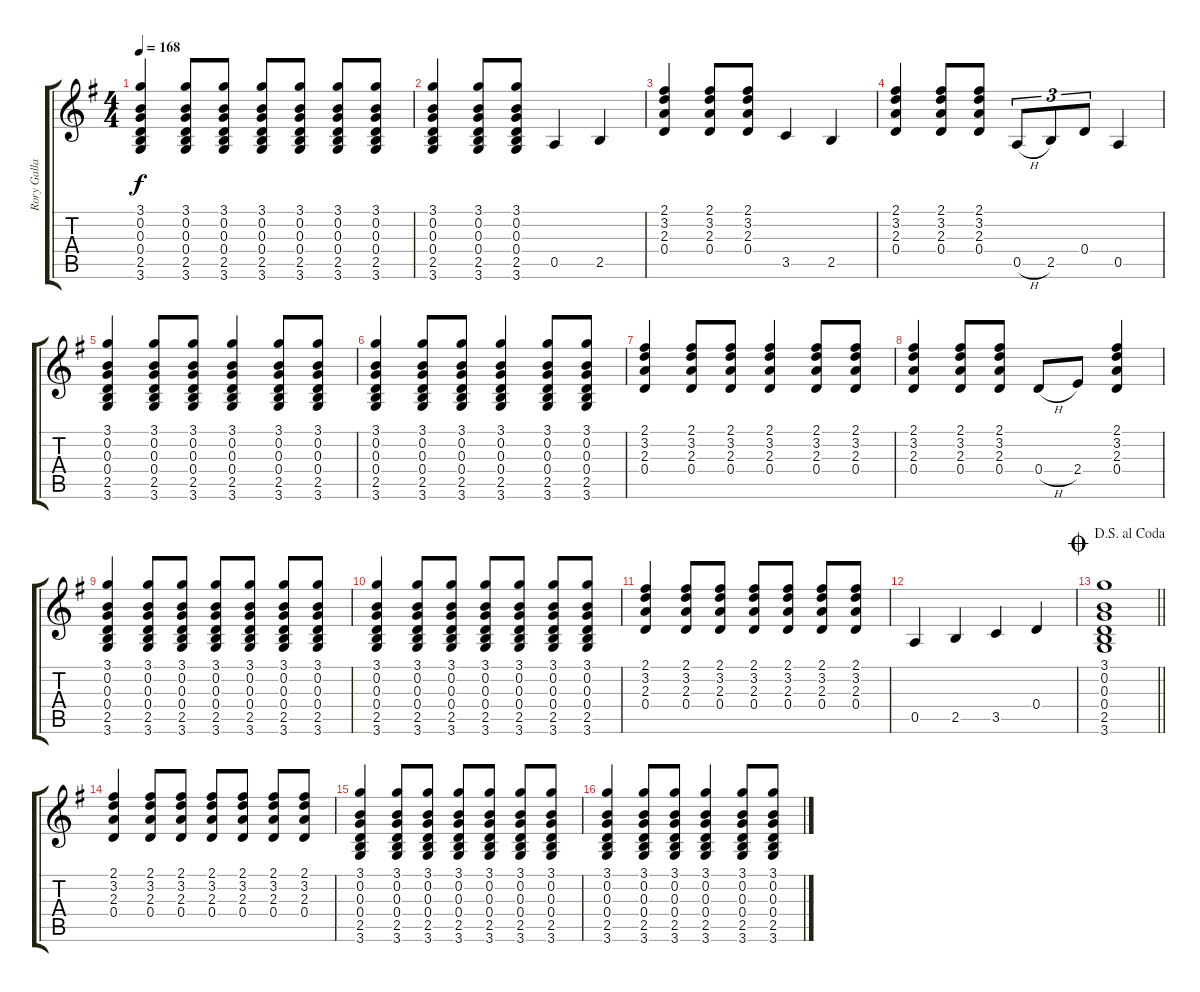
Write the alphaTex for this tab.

\track ("Rory Gallagher - Acoustic Guitar" "Rory Galla") {instrument acousticguitarsteel}
\staff {score tabs}
\tuning (E4 B3 G3 D3 A2 E2) {hide}
\ts (4 4)
\tempo 168
\clef g2
\ks g
(3.1 0.2 0.3 0.4 2.5 3.6).4{dy f} (3.1 0.2 0.3 0.4 2.5 3.6).8 (3.1 0.2 0.3 0.4 2.5 3.6).8 (3.1 0.2 0.3 0.4 2.5 3.6).8 (3.1 0.2 0.3 0.4 2.5 3.6).8 (3.1 0.2 0.3 0.4 2.5 3.6).8 (3.1 0.2 0.3 0.4 2.5 3.6).8 |
(3.1 0.2 0.3 0.4 2.5 3.6).4 (3.1 0.2 0.3 0.4 2.5 3.6).8 (3.1 0.2 0.3 0.4 2.5 3.6).8 0.5.4 2.5.4 |
(2.1 3.2 2.3 0.4).4 (2.1 3.2 2.3 0.4).8 (2.1 3.2 2.3 0.4).8 3.5.4 2.5.4 |
(2.1 3.2 2.3 0.4).4 (2.1 3.2 2.3 0.4).8 (2.1 3.2 2.3 0.4).8 0.5{h}.8{tu (3 2)} 2.5.8{tu (3 2)} 0.4.8{tu (3 2)} 0.5.4 |
(3.1 0.2 0.3 0.4 2.5 3.6).4 (3.1 0.2 0.3 0.4 2.5 3.6).8 (3.1 0.2 0.3 0.4 2.5 3.6).8 (3.1 0.2 0.3 0.4 2.5 3.6).4 (3.1 0.2 0.3 0.4 2.5 3.6).8 (3.1 0.2 0.3 0.4 2.5 3.6).8 |
(3.1 0.2 0.3 0.4 2.5 3.6).4 (3.1 0.2 0.3 0.4 2.5 3.6).8 (3.1 0.2 0.3 0.4 2.5 3.6).8 (3.1 0.2 0.3 0.4 2.5 3.6).4 (3.1 0.2 0.3 0.4 2.5 3.6).8 (3.1 0.2 0.3 0.4 2.5 3.6).8 |
(2.1 3.2 2.3 0.4).4 (2.1 3.2 2.3 0.4).8 (2.1 3.2 2.3 0.4).8 (2.1 3.2 2.3 0.4).4 (2.1 3.2 2.3 0.4).8 (2.1 3.2 2.3 0.4).8 |
(2.1 3.2 2.3 0.4).4 (2.1 3.2 2.3 0.4).8 (2.1 3.2 2.3 0.4).8 0.4{h}.8 2.4.8 (2.1 3.2 2.3 0.4).4 |
(3.1 0.2 0.3 0.4 2.5 3.6).4 (3.1 0.2 0.3 0.4 2.5 3.6).8 (3.1 0.2 0.3 0.4 2.5 3.6).8 (3.1 0.2 0.3 0.4 2.5 3.6).8 (3.1 0.2 0.3 0.4 2.5 3.6).8 (3.1 0.2 0.3 0.4 2.5 3.6).8 (3.1 0.2 0.3 0.4 2.5 3.6).8 |
(3.1 0.2 0.3 0.4 2.5 3.6).4 (3.1 0.2 0.3 0.4 2.5 3.6).8 (3.1 0.2 0.3 0.4 2.5 3.6).8 (3.1 0.2 0.3 0.4 2.5 3.6).8 (3.1 0.2 0.3 0.4 2.5 3.6).8 (3.1 0.2 0.3 0.4 2.5 3.6).8 (3.1 0.2 0.3 0.4 2.5 3.6).8 |
(2.1 3.2 2.3 0.4).4 (2.1 3.2 2.3 0.4).8 (2.1 3.2 2.3 0.4).8 (2.1 3.2 2.3 0.4).8 (2.1 3.2 2.3 0.4).8 (2.1 3.2 2.3 0.4).8 (2.1 3.2 2.3 0.4).8 |
0.5.4 2.5.4 3.5.4 0.4.4 |
\jump coda
\jump dalsegnoalcoda
\barLineRight lightlight
(3.1 0.2 0.3 0.4 2.5 3.6).1 |
(2.1 3.2 2.3 0.4).4 (2.1 3.2 2.3 0.4).8 (2.1 3.2 2.3 0.4).8 (2.1 3.2 2.3 0.4).8 (2.1 3.2 2.3 0.4).8 (2.1 3.2 2.3 0.4).8 (2.1 3.2 2.3 0.4).8 |
(3.1 0.2 0.3 0.4 2.5 3.6).4 (3.1 0.2 0.3 0.4 2.5 3.6).8 (3.1 0.2 0.3 0.4 2.5 3.6).8 (3.1 0.2 0.3 0.4 2.5 3.6).8 (3.1 0.2 0.3 0.4 2.5 3.6).8 (3.1 0.2 0.3 0.4 2.5 3.6).8 (3.1 0.2 0.3 0.4 2.5 3.6).8 |
(3.1 0.2 0.3 0.4 2.5 3.6).4 (3.1 0.2 0.3 0.4 2.5 3.6).8 (3.1 0.2 0.3 0.4 2.5 3.6).8 (3.1 0.2 0.3 0.4 2.5 3.6).4 (3.1 0.2 0.3 0.4 2.5 3.6).8 (3.1 0.2 0.3 0.4 2.5 3.6).8
